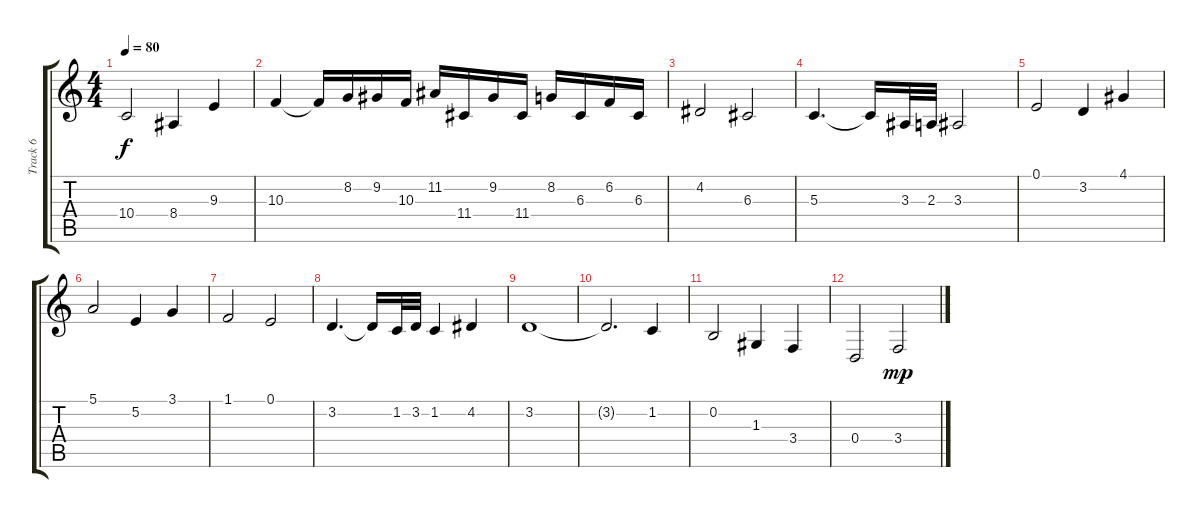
\track ("Track 6" "Track 6") {instrument fx1rain}
\staff {score tabs}
\tuning (E4 B3 G3 D3 A2 E2) {hide}
\ts (4 4)
\tempo 80
\clef g2
\ks c
10.4.2{dy f} 8.4.4 9.3.4 |
10.3.4 10.3{t}.16 8.2.16 9.2.16 10.3.16 11.2.16 11.4.16 9.2.16 11.4.16 8.2.16 6.3.16 6.2.16 6.3.16 |
4.2.2 6.3.2 |
5.3.4{d} 5.3{t}.16 3.3.32 2.3.32 3.3.2 |
0.1.2 3.2.4 4.1.4 |
5.1.2 5.2.4 3.1.4 |
1.1.2 0.1.2 |
3.2.4{d} 3.2{t}.16 1.2.32 3.2.32 1.2.4 4.2.4 |
3.2.1 |
3.2{t}.2{d} 1.2.4 |
0.2.2 1.3.4 3.4.4 |
0.4.2 3.4.2{dy mp}
